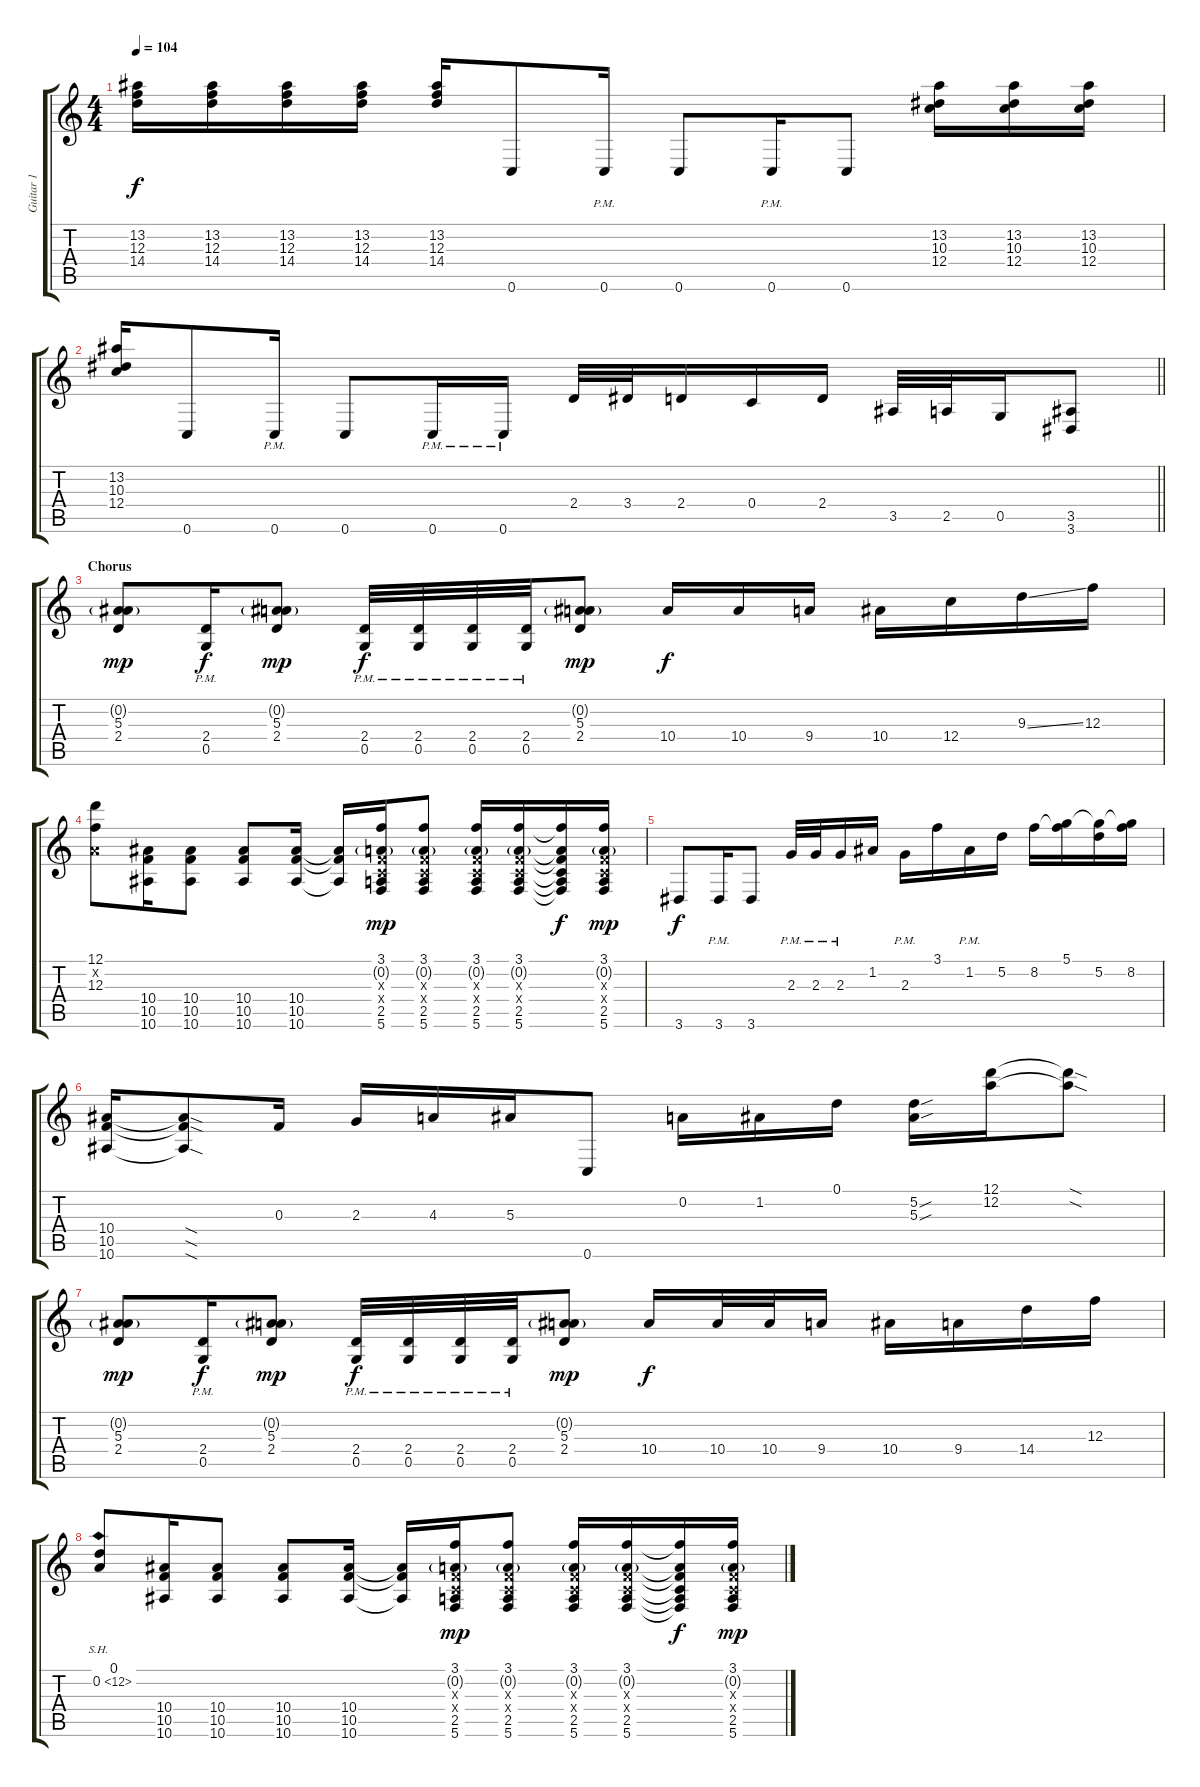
\track ("Guitar 1" "Guitar 1") {instrument distortionguitar}
\staff {score tabs}
\tuning (D4 A3 F3 C3 G2 C2) {hide}
\ts (4 4)
\tempo 104
\clef g2
\ks c
(13.2 12.3 14.4).16{dy f} (13.2 12.3 14.4).16 (13.2 12.3 14.4).16 (13.2 12.3 14.4).16 (13.2 12.3 14.4).16 0.6.8 0.6{pm}.16 0.6.8 0.6{pm}.16 0.6.8 (13.2 10.3 12.4).16 (13.2 10.3 12.4).16 (13.2 10.3 12.4).16 |
\barLineRight lightlight
(13.2 10.3 12.4).16 0.6.8 0.6{pm}.16 0.6.8 0.6{pm}.16 0.6{pm}.16 2.4.32 3.4.32 2.4.16 0.4.16 2.4.16 3.5.32 2.5.32 0.5.16 (3.5 3.6).8 |
\section ("" "Chorus")
(0.2{g} 5.3 2.4).8{dy mp} (2.4{pm} 0.5{pm}).16{dy f} (0.2{g} 5.3 2.4).8{dy mp} (2.4{pm} 0.5{pm}).32{dy f} (2.4{pm} 0.5{pm}).32 (2.4{pm} 0.5{pm}).32 (2.4{pm} 0.5{pm}).32 (0.2{g} 5.3 2.4).8{dy mp} 10.4.16{dy f} 10.4.16 9.4.16 10.4.16 12.4.16 9.3{ss}.16 12.3.16 |
(12.1 0.2{x} 12.3).8 (10.4 10.5 10.6).16 (10.4 10.5 10.6).8 (10.4 10.5 10.6).8 (10.4 10.5 10.6).16 (10.4{t} 10.5{t} 10.6{t}).16 (3.1 0.2{g} 0.3{x} 0.4{x} 2.5 5.6).16{dy mp} (3.1 0.2{g} 0.3{x} 0.4{x} 2.5 5.6).8 (3.1 0.2{g} 0.3{x} 0.4{x} 2.5 5.6).16 (3.1 0.2{g} 0.3{x} 0.4{x} 2.5 5.6).16 (3.1{t} 0.2{t} 0.3{t} 0.4{t} 2.5{t} 5.6{t}).16{dy f} (3.1 0.2{g} 0.3{x} 0.4{x} 2.5 5.6).16{dy mp} |
3.6.8{dy f} 3.6{pm}.16 3.6.8 2.3{pm}.32 2.3{pm}.32 2.3{pm}.16 1.2.16 2.3{pm}.16 3.1.16 1.2{pm}.16 5.2.16 8.2.16 (5.1 8.2{t}).16 (5.1{t} 5.2).16 (5.1{t} 8.2).16 |
(10.4 10.5 10.6).16 (10.4{sod t} 10.5{sod t} 10.6{sod t}).8 0.3.16 2.3.16 4.3.16 5.3.16 0.6.8 0.2.16 1.2.16 0.1.16 (5.2{sou} 5.3{sou}).16 (12.1 12.2).16 (12.1{sod t} 12.2{sod t}).8 |
(0.2{g} 5.3 2.4).8{dy mp} (2.4{pm} 0.5{pm}).16{dy f} (0.2{g} 5.3 2.4).8{dy mp} (2.4{pm} 0.5{pm}).32{dy f} (2.4{pm} 0.5{pm}).32 (2.4{pm} 0.5{pm}).32 (2.4{pm} 0.5{pm}).32 (0.2{g} 5.3 2.4).8{dy mp} 10.4.16{dy f} 10.4.32 10.4.32 9.4.16 10.4.16 9.4.16 14.4.16 12.3.16 |
(0.1 0.2{sh 12}).8 (10.4 10.5 10.6).16 (10.4 10.5 10.6).8 (10.4 10.5 10.6).8 (10.4 10.5 10.6).16 (10.4{t} 10.5{t} 10.6{t}).16 (3.1 0.2{g} 0.3{x} 0.4{x} 2.5 5.6).16{dy mp} (3.1 0.2{g} 0.3{x} 0.4{x} 2.5 5.6).8 (3.1 0.2{g} 0.3{x} 0.4{x} 2.5 5.6).16 (3.1 0.2{g} 0.3{x} 0.4{x} 2.5 5.6).16 (3.1{t} 0.2{t} 0.3{t} 0.4{t} 2.5{t} 5.6{t}).16{dy f} (3.1 0.2{g} 0.3{x} 0.4{x} 2.5 5.6).16{dy mp}
